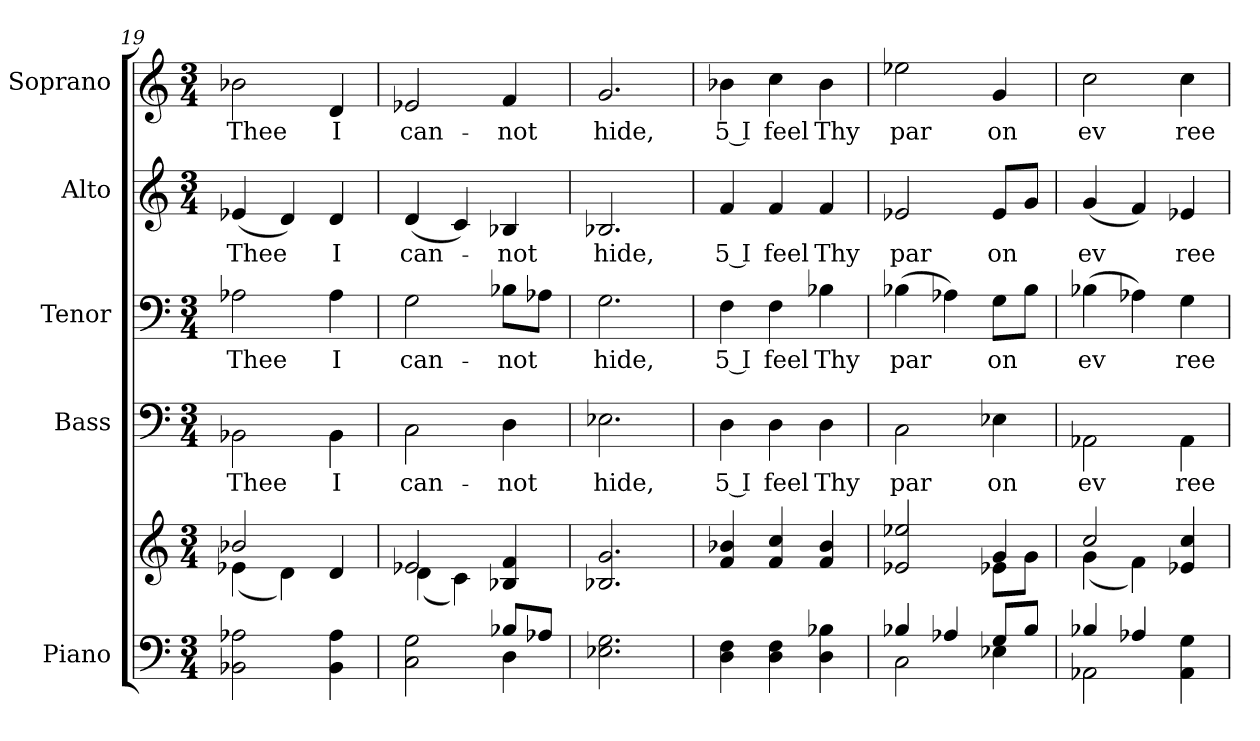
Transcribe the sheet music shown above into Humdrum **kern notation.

**kern	**kern	**kern	**text	**kern	**text	**kern	**text	**kern	**text
*part5	*part5	*part4	*part4	*part3	*part3	*part2	*part2	*part1	*part1
*staff6	*staff5	*staff4	*staff4	*staff3	*staff3	*staff2	*staff2	*staff1	*staff1
*I"Piano	*	*I"Bass	*	*I"Tenor	*	*I"Alto	*	*I"Soprano	*
*I'Pno.	*	*I'B.	*	*I'T.	*	*I'A.	*	*I'S.	*
*clefF4	*clefG2	*clefF4	*	*clefF4	*	*clefG2	*	*clefG2	*
*k[]	*k[]	*k[]	*	*k[]	*	*k[]	*	*k[]	*
*C:	*C:	*C:	*	*C:	*	*C:	*	*C:	*
*M3/4	*M3/4	*M3/4	*	*M3/4	*	*M3/4	*	*M3/4	*
=19	=19	=19	=19	=19	=19	=19	=19	=19	=19
*	*^	*	*	*	*	*	*	*	*
!	!	!	!	!LO:LY:b:color=#000000	!	!	!	!	!	!
!	!	!	!	!	!	!LO:LY:b:color=#000000	!	!	!	!
!	!	!	!	!	!	!	!	!LO:LY:b:color=#000000	!	!
!	!	!	!	!	!	!	!	!	!	!LO:LY:b:color=#000000
2BB-Xi\ 2A-Xi	2b-Xi/	(4e-Xi\	2BB-Xi\	Thee	2A-Xi\	Thee	(4e-Xi/	Thee	2b-Xi\	Thee
.	.	4di\)	.	.	.	.	4di/)	.	.	.
!	!	!	!	!LO:LY:b:color=#000000	!	!	!	!	!	!
!	!	!	!	!	!	!LO:LY:b:color=#000000	!	!	!	!
!	!	!	!	!	!	!	!	!LO:LY:b:color=#000000	!	!
!	!	!	!	!	!	!	!	!	!	!LO:LY:b:color=#000000
4BB-i\ 4A-i	4di/	4ryy	4BB-i\	I	4A-i\	I	4di/	I	4di/	I
!!LO:PB:g=z
=20	=20	=20	=20	=20	=20	=20	=20	=20	=20	=20
*^	*	*	*	*	*	*	*	*	*	*
!	!	!	!	!	!LO:LY:b:color=#000000	!	!	!	!	!	!
!	!	!	!	!	!	!	!LO:LY:b:color=#000000	!	!	!	!
!	!	!	!	!	!	!	!	!	!LO:LY:b:color=#000000	!	!
!	!	!	!	!	!	!	!	!	!	!	!LO:LY:b:color=#000000
2Ci\ 2Gi	2ryy	2e-Xi/	(4di\	2Ci\	can-	2Gi\	can-	(4di/	can-	2e-Xi/	can-
.	.	.	4ci\)	.	.	.	.	4ci/)	.	.	.
!	!	!	!	!	!LO:LY:b:color=#000000	!	!	!	!	!	!
!	!	!	!	!	!	!	!LO:LY:b:color=#000000	!	!	!	!
!	!	!	!	!	!	!	!	!	!LO:LY:b:color=#000000	!	!
!	!	!	!	!	!	!	!	!	!	!	!LO:LY:b:color=#000000
8B-Xi/L	4Di\	4B-Xi/ 4fi	4ryy	4Di\	not	8B-Xi\L	not	4B-Xi/	not	4fi/	not
8A-Xi/J	.	.	.	.	.	8A-Xi\J	.	.	.	.	.
*v	*v	*	*	*	*	*	*	*	*	*	*
*	*v	*v	*	*	*	*	*	*	*	*
=21	=21	=21	=21	=21	=21	=21	=21	=21	=21
!	!	!	!LO:LY:b:color=#000000	!	!	!	!	!	!
!	!	!	!	!	!LO:LY:b:color=#000000	!	!	!	!
!	!	!	!	!	!	!	!LO:LY:b:color=#000000	!	!
!	!	!	!	!	!	!	!	!	!LO:LY:b:color=#000000
2.E-Xi\ 2.Gi	2.B-Xi/ 2.gi	2.E-Xi\	hide,	2.Gi\	hide,	2.B-Xi/	hide,	2.gi/	hide,
!!LO:PB:g=z
=22	=22	=22	=22	=22	=22	=22	=22	=22	=22
!	!	!	!LO:LY:b:color=#000000	!	!	!	!	!	!
!	!	!	!	!	!LO:LY:b:color=#000000	!	!	!	!
!	!	!	!	!	!	!	!LO:LY:b:color=#000000	!	!
!	!	!	!	!	!	!	!	!	!LO:LY:b:color=#000000
4Di\ 4Fi	4fi/ 4b-Xi	4Di\	5 I	4Fi\	5 I	4fi/	5 I	4b-Xi\	5 I
!	!	!	!LO:LY:b:color=#000000	!	!	!	!	!	!
!	!	!	!	!	!LO:LY:b:color=#000000	!	!	!	!
!	!	!	!	!	!	!	!LO:LY:b:color=#000000	!	!
!	!	!	!	!	!	!	!	!	!LO:LY:b:color=#000000
4Di\ 4Fi	4fi/ 4cci	4Di\	feel	4Fi\	feel	4fi/	feel	4cci\	feel
!	!	!	!LO:LY:b:color=#000000	!	!	!	!	!	!
!	!	!	!	!	!LO:LY:b:color=#000000	!	!	!	!
!	!	!	!	!	!	!	!LO:LY:b:color=#000000	!	!
!	!	!	!	!	!	!	!	!	!LO:LY:b:color=#000000
4Di\ 4B-Xi	4fi/ 4b-i	4Di\	Thy	4B-Xi\	Thy	4fi/	Thy	4b-i\	Thy
=23	=23	=23	=23	=23	=23	=23	=23	=23	=23
*^	*^	*	*	*	*	*	*	*	*
!	!	!	!	!	!LO:LY:b:color=#000000	!	!	!	!	!	!
!	!	!	!	!	!	!	!LO:LY:b:color=#000000	!	!	!	!
!	!	!	!	!	!	!	!	!	!LO:LY:b:color=#000000	!	!
!	!	!	!	!	!	!	!	!	!	!	!LO:LY:b:color=#000000
4B-Xi/	2Ci\	2e-Xi/ 2ee-Xi	2ryy	2Ci\	par	(4B-Xi\	par	2e-Xi/	par	2ee-Xi\	par
4A-Xi/	.	.	.	.	.	4A-Xi\)	.	.	.	.	.
!	!	!	!	!	!LO:LY:b:color=#000000	!	!	!	!	!	!
!	!	!	!	!	!	!	!LO:LY:b:color=#000000	!	!	!	!
!	!	!	!	!	!	!	!	!	!LO:LY:b:color=#000000	!	!
!	!	!	!	!	!	!	!	!	!	!	!LO:LY:b:color=#000000
8Gi/L	4E-Xi\	4gi/	8e-Xi\L	4E-Xi\	on	8Gi\L	on	8e-i/L	on	4gi/	on
8B-i/J	.	.	8gi\J	.	.	8B-i\J	.	8gi/J	.	.	.
!!LO:PB:g=z
=24	=24	=24	=24	=24	=24	=24	=24	=24	=24	=24	=24
!	!	!	!	!	!LO:LY:b:color=#000000	!	!	!	!	!	!
!	!	!	!	!	!	!	!LO:LY:b:color=#000000	!	!	!	!
!	!	!	!	!	!	!	!	!	!LO:LY:b:color=#000000	!	!
!	!	!	!	!	!	!	!	!	!	!	!LO:LY:b:color=#000000
4B-Xi/	2AA-Xi\	2cci/	(4gi\	2AA-Xi\	ev	(4B-Xi\	ev	(4gi/	ev	2cci\	ev
4A-Xi/	.	.	4fi\)	.	.	4A-Xi\)	.	4fi/)	.	.	.
!	!	!	!	!	!LO:LY:b:color=#000000	!	!	!	!	!	!
!	!	!	!	!	!	!	!LO:LY:b:color=#000000	!	!	!	!
!	!	!	!	!	!	!	!	!	!LO:LY:b:color=#000000	!	!
!	!	!	!	!	!	!	!	!	!	!	!LO:LY:b:color=#000000
4AA-i\ 4Gi	4ryy	4e-Xi/ 4cci	4ryy	4AA-i\	ree	4Gi\	ree	4e-Xi/	ree	4cci\	ree
*v	*v	*	*	*	*	*	*	*	*	*	*
*	*v	*v	*	*	*	*	*	*	*	*
=	=	=	=	=	=	=	=	=	=
*-	*-	*-	*-	*-	*-	*-	*-	*-	*-
